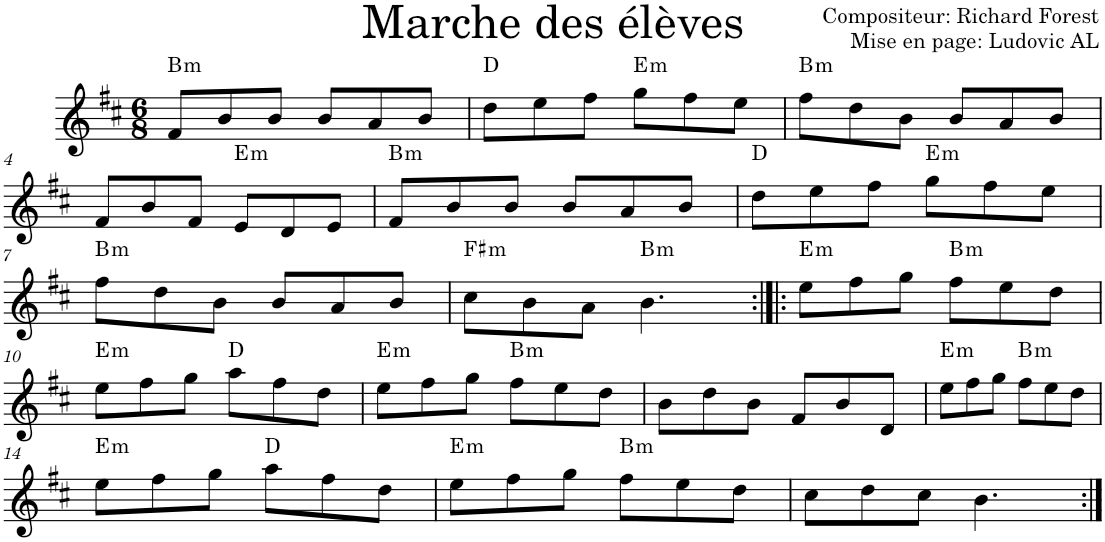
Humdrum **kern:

**kern	**harte
*part1	*part1
*staff1	*
*I"Violon	*
*I'Vln.	*
*clefG2	*
*k[f#c#]	*
*M6/8	*
=1	=1
!	!LO:H:kt=m
8f#/L	B:min
8b/	.
8b/J	.
8b/L	.
8a/	.
8b/J	.
=2	=2
8dd\L	D:maj
8ee\	.
8ff#\J	.
!	!LO:H:kt=m
8gg\L	E:min
8ff#\	.
8ee\J	.
=3	=3
!	!LO:H:kt=m
8ff#\L	B:min
8dd\	.
8b\J	.
8b/L	.
8a/	.
8b/J	.
!!LO:LB:g=z
=4	=4
8f#/L	.
8b/	.
8f#/J	.
!	!LO:H:kt=m
8e/L	E:min
8d/	.
8e/J	.
=5	=5
!	!LO:H:kt=m
8f#/L	B:min
8b/	.
8b/J	.
8b/L	.
8a/	.
8b/J	.
=6	=6
8dd\L	D:maj
8ee\	.
8ff#\J	.
!	!LO:H:kt=m
8gg\L	E:min
8ff#\	.
8ee\J	.
!!LO:LB:g=z
=7	=7
!	!LO:H:kt=m
8ff#\L	B:min
8dd\	.
8b\J	.
8b/L	.
8a/	.
8b/J	.
=8	=8
!	!LO:H:kt=m
8cc#\L	F#:min
8b\	.
8a\J	.
!	!LO:H:kt=m
4.b\	B:min
=9:|!|:	=9:|!|:
!	!LO:H:kt=m
8ee\L	E:min
8ff#\	.
8gg\J	.
!	!LO:H:kt=m
8ff#\L	B:min
8ee\	.
8dd\J	.
!!LO:LB:g=z
=10	=10
!	!LO:H:kt=m
8ee\L	E:min
8ff#\	.
8gg\J	.
8aa\L	D:maj
8ff#\	.
8dd\J	.
=11	=11
!	!LO:H:kt=m
8ee\L	E:min
8ff#\	.
8gg\J	.
!	!LO:H:kt=m
8ff#\L	B:min
8ee\	.
8dd\J	.
=12	=12
8b\L	.
8dd\	.
8b\J	.
8f#/L	.
8b/	.
8d/J	.
=13	=13
!	!LO:H:kt=m
8ee\L	E:min
8ff#\	.
8gg\J	.
!	!LO:H:kt=m
8ff#\L	B:min
8ee\	.
8dd\J	.
!!LO:LB:g=z
=14	=14
!	!LO:H:kt=m
8ee\L	E:min
8ff#\	.
8gg\J	.
8aa\L	D:maj
8ff#\	.
8dd\J	.
=15	=15
!	!LO:H:kt=m
8ee\L	E:min
8ff#\	.
8gg\J	.
!	!LO:H:kt=m
8ff#\L	B:min
8ee\	.
8dd\J	.
=16	=16
8cc#\L	.
8dd\	.
8cc#\J	.
4.b\	.
=:|!	=:|!
*-	*-
